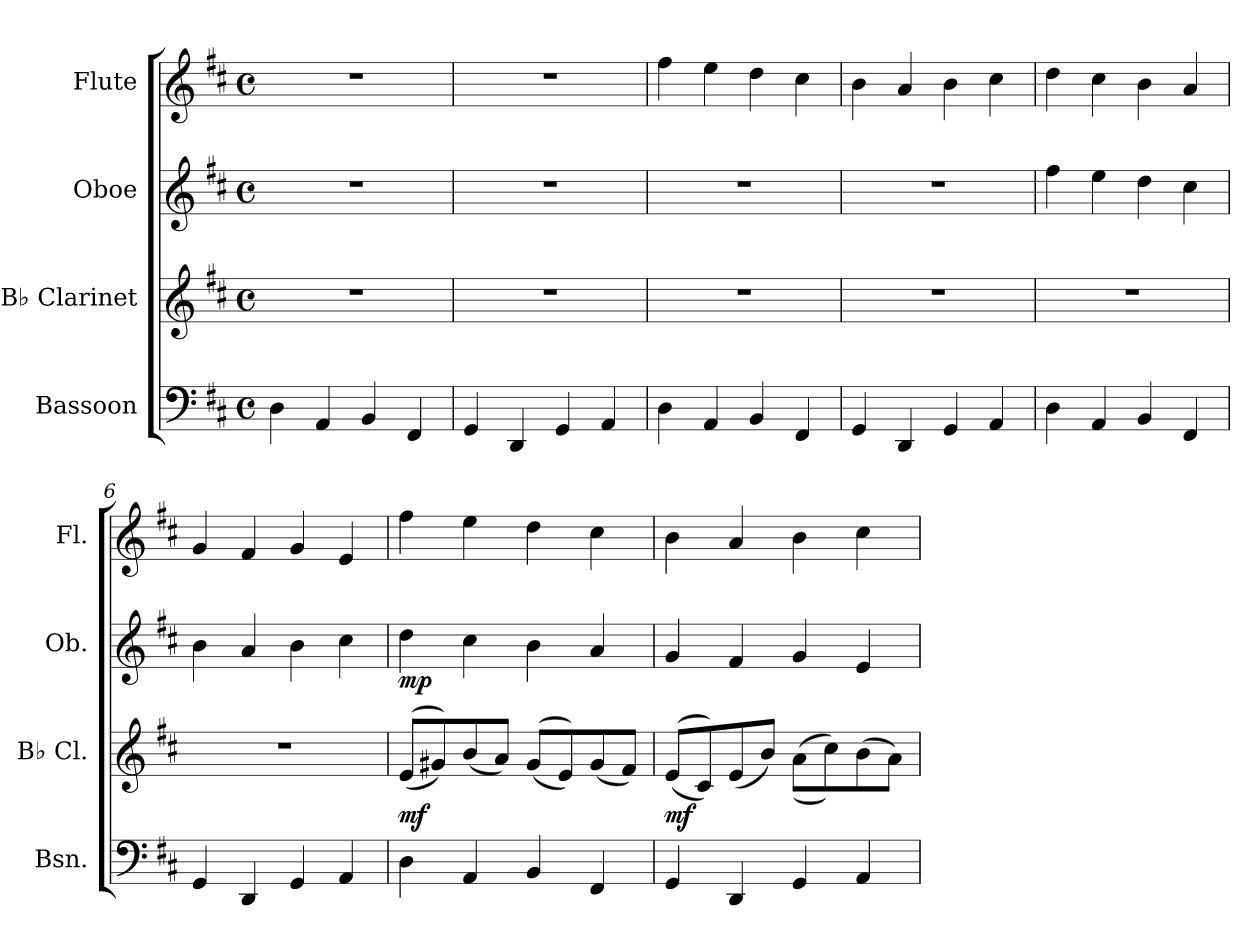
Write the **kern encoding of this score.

**kern	**kern	**dynam	**kern	**dynam	**kern
*part4	*part3	*part3	*part2	*part2	*part1
*staff4	*staff3	*staff3	*staff2	*staff2	*staff1
*I"Bassoon	*I"B♭ Clarinet	*	*I"Oboe	*	*I"Flute
*I'Bsn.	*I'B♭ Cl.	*	*I'Ob.	*	*I'Fl.
*clefF4	*clefG2	*	*clefG2	*	*clefG2
*	*ITrd1c2	*	*	*	*
*k[f#c#]	*k[]	*	*k[f#c#]	*	*k[f#c#]
*M4/4	*M4/4	*	*M4/4	*	*M4/4
*met(c)	*met(c)	*	*met(c)	*	*met(c)
*MM56	*MM56	*	*MM56	*	*MM56
=1	=1	=1	=1	=1	=1
4D\	1r	.	1r	.	1r
4AA/	.	.	.	.	.
4BB/	.	.	.	.	.
4FF#/	.	.	.	.	.
=2	=2	=2	=2	=2	=2
4GG/	1r	.	1r	.	1r
4DD/	.	.	.	.	.
4GG/	.	.	.	.	.
4AA/	.	.	.	.	.
=3	=3	=3	=3	=3	=3
4D\	1r	.	1r	.	4ff#\
4AA/	.	.	.	.	4ee\
4BB/	.	.	.	.	4dd\
4FF#/	.	.	.	.	4cc#\
=4	=4	=4	=4	=4	=4
4GG/	1r	.	1r	.	4b\
4DD/	.	.	.	.	4a/
4GG/	.	.	.	.	4b\
4AA/	.	.	.	.	4cc#\
=5	=5	=5	=5	=5	=5
4D\	1r	.	4ff#\	.	4dd\
4AA/	.	.	4ee\	.	4cc#\
4BB/	.	.	4dd\	.	4b\
4FF#/	.	.	4cc#\	.	4a/
=6	=6	=6	=6	=6	=6
4GG/	1r	.	4b\	.	4g/
4DD/	.	.	4a/	.	4f#/
4GG/	.	.	4b\	.	4g/
4AA/	.	.	4cc#\	.	4e/
=7	=7	=7	=7	=7	=7
!	!	!LO:DY:b	!	!LO:DY:b	!
4D\	((8d/L	mf	4dd\	mp	4ff#\
.	8f#X/))	.	.	.	.
4AA/	(8a/	.	4cc#\	.	4ee\
.	8g/J)	.	.	.	.
4BB/	((8f#/L	.	4b\	.	4dd\
.	8d/))	.	.	.	.
4FF#/	(8f#/	.	4a/	.	4cc#\
.	8e/J)	.	.	.	.
!!LO:LB:g=z
=8	=8	=8	=8	=8	=8
!	!	!LO:DY:b	!	!	!
4GG/	((8d/L	mf	4g/	.	4b\
.	8B/))	.	.	.	.
4DD/	(8d/	.	4f#/	.	4a/
.	8a/J)	.	.	.	.
4GG/	((8g\L	.	4g/	.	4b\
.	8b\))	.	.	.	.
4AA/	(8a\	.	4e/	.	4cc#\
.	8g\J)	.	.	.	.
=	=	=	=	=	=
*-	*-	*-	*-	*-	*-
